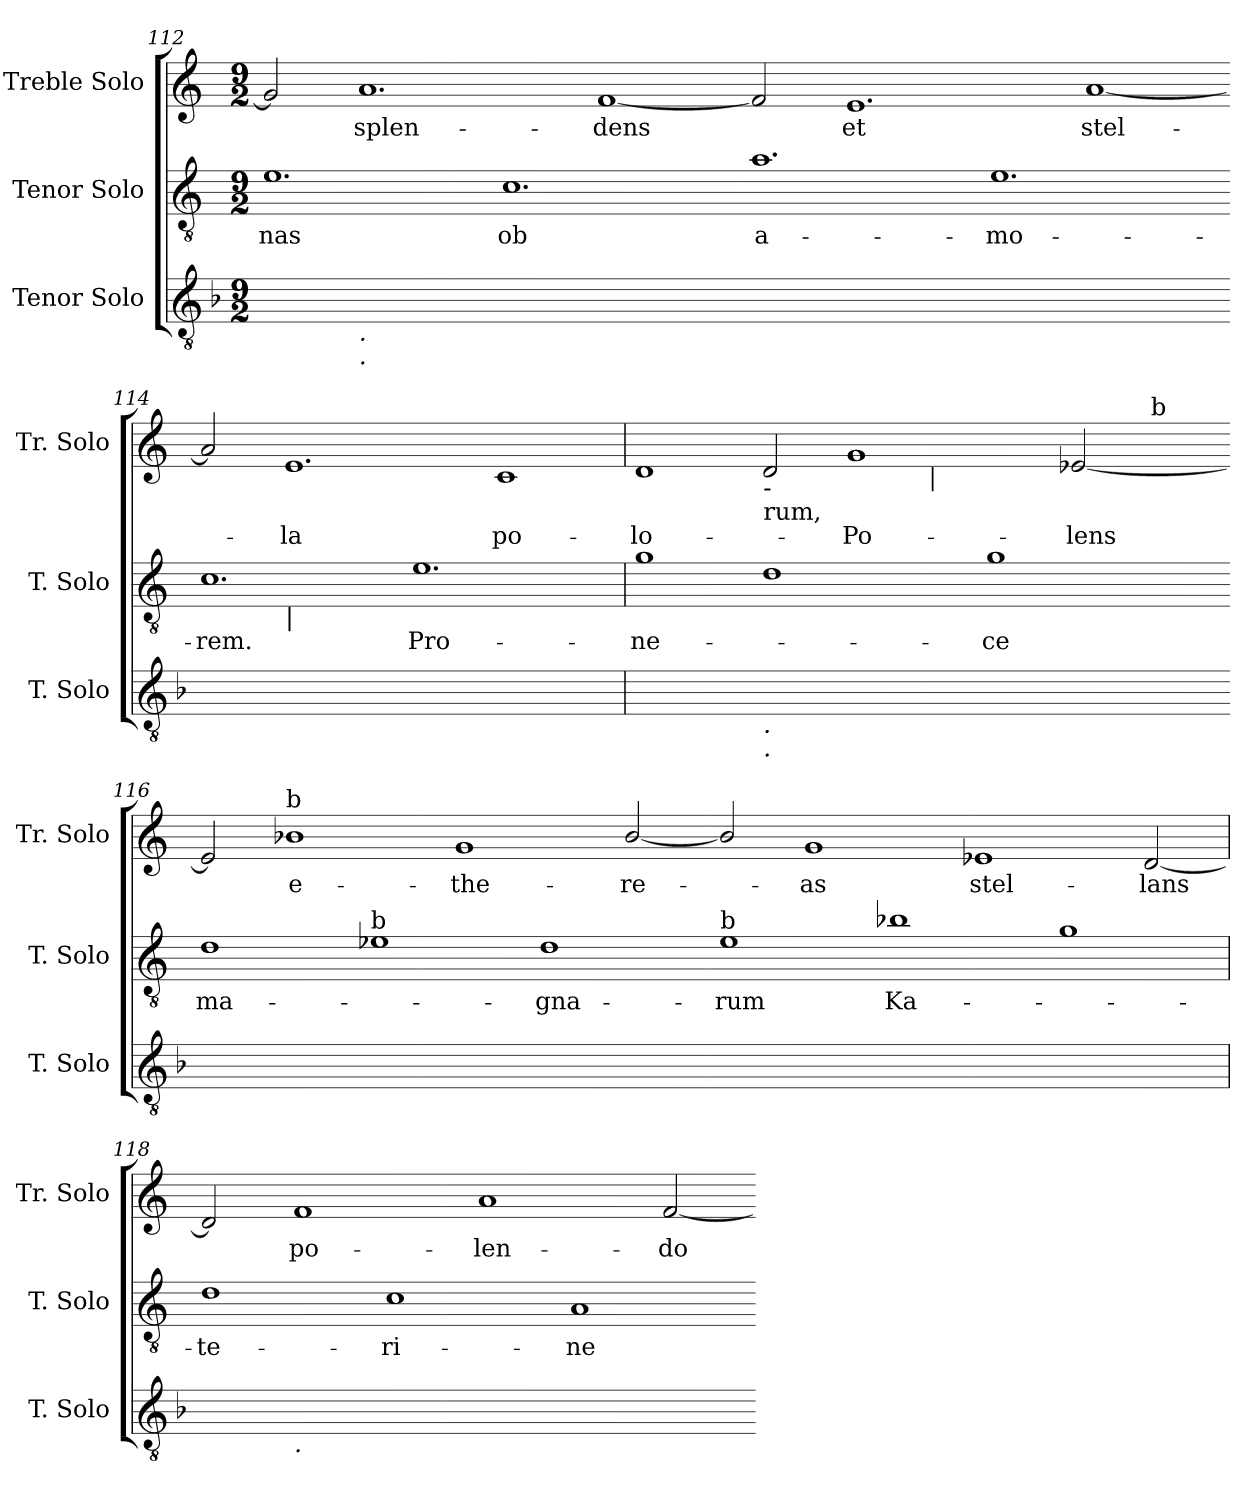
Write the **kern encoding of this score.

**kern	**kern	**text	**kern	**text
*part3	*part2	*part2	*part1	*part1
*staff3	*staff2	*staff2	*staff1	*staff1
*I"Tenor Solo	*I"Tenor Solo	*	*I"Treble Solo	*
*I'T. Solo	*I'T. Solo	*	*I'Tr. Solo	*
*clefGv2	*clefGv2	*	*clefG2	*
*ITrd7c12	*ITrd7c12	*	*	*
*k[b-]	*k[]	*	*k[]	*
*F:	*C:	*	*C:	*
*M9/2	*M9/2	*	*M9/2	*
=112	=112	=112	=112	=112
!	!	!LO:LY:b:color=#000000	!	!
*^	*	*	*	*
[<0.AAiyy	2ryy	1.Ei	-nas	2gi/]	.
!	!LO:TX:b:i:t=.	!	!	!	!
!	!LO:TX:b:i:t=.	!	!	!	!
!	!	!	!	!	!LO:LY:b:color=#000000
.	1ryy	.	.	1.ai	splen-
!	!	!	!LO:LY:b:color=#000000	!	!
.	1.ryy	1.Ci	ob	.	.
!	!	!	!	!	!LO:LY:b:color=#000000
.	.	.	.	[<1fi	-dens
*v	*v	*	*	*	*
=113-	=113-	=113-	=113-	=113-
*^	*	*	*	*
!	!	!	!LO:LY:b:color=#000000	!	!
*v	*v	*	*	*	*
0.AAiyy_<	1.Ai	a-	2fi/]	.
!	!	!	!	!LO:LY:b:color=#000000
.	.	.	1.ei	et
!	!	!LO:LY:b:color=#000000	!	!
.	1.Ei	-mo-	.	.
!	!	!	!	!LO:LY:b:color=#000000
.	.	.	[<1ai	stel-
=114-	=114-	=114-	=114-	=114-
!	!	!LO:LY:b:color=#000000	!	!
*	*^	*	*	*
0.AAiyy]	1.Ci	2ryy	-rem.	2ai/]	.
!	!	!LO:TX:b:i:t=|	!	!	!
!	!	!	!	!	!LO:LY:b:color=#000000
.	.	1ryy	.	1.ei	-la
!	!	!	!LO:LY:b:color=#000000	!	!
.	1.Ei	1.ryy	Pro-	.	.
!	!	!	!	!	!LO:LY:b:color=#000000
.	.	.	.	1ci	po-
*	*v	*v	*	*	*
!!LO:LB:g=z
=115	=115	=115	=115	=115
*	*^	*	*	*
!	!	!	!LO:LY:b:color=#000000	!	!
*	*v	*v	*	*	*
*	*^	*	*	*
!	!	!	!	!LO:TX:b:i:t=-	!
!	!LO:TX:b:i:t=-	!	!	!	!
!	!	!	!	!	!LO:LY:b:color=#000000
*^	*	*	*	*^	*
*	*	*v	*v	*	*	*^	*
[<0.GGiyy	1ryy	1Gi	-ne-	1di	1ryy	1ryy	-lo-
!	!	!	!	!LO:TX:b:i:t=-	!	!	!
!	!	!	!	!LO:TX:b:t=rum,	!	!	!
!	!LO:TX:b:i:t=.	!	!	!	!	!	!
!	!LO:TX:b:i:t=.	!	!	!	!	!	!
.	0ryy	1Di	.	2di/	2ryy	1ryy	.
!	!	!	!	!	!	!	!LO:LY:b:color=#000000
.	.	.	.	1gi	8ryy	.	-Po-
.	.	.	.	.	16ryy	.	.
.	.	.	.	.	32ryy	.	.
.	.	.	.	.	256.ryy	.	.
!	!	!	!	!	!LO:TX:b:i:t=|	!	!
.	.	.	.	.	1ryy	.	.
!	!	!	!LO:LY:b:color=#000000	!	!	!	!
.	.	1Gi	-ce	.	.	2ryy	.
!	!	!	!	!	!	!	!LO:LY:b:color=#000000
.	.	.	.	[<2e-i/	.	8ryy	-lens
.	.	.	.	.	.	16ryy	.
.	.	.	.	.	.	32ryy	.
.	.	.	.	.	.	256ryy	.
!	!	!	!	!	!	!LO:TX:a:t=b	!
.	.	.	.	.	.	4ryy	.
.	.	.	.	.	4ryy	.	.
.	.	.	.	.	.	64..ryy	.
.	.	.	.	.	64ryy	.	.
.	.	.	.	.	128ryy	.	.
.	.	.	.	.	512ryy	.	.
*v	*v	*	*	*v	*v	*v	*
=116-	=116-	=116-	=116-	=116-
*^	*	*	*^	*
*	*	*	*	*	*^	*
!	!	!	!LO:LY:b:color=#000000	!	!	!	!
*v	*v	*	*	*v	*v	*v	*
0.GGiyy_<	1Di	ma-	2e-i/]	.
!	!	!	!LO:TX:a:t=b	!
!	!	!	!	!LO:LY:b:color=#000000
.	.	.	1b-i	e-
!	!LO:TX:a:t=b	!	!	!
.	1E-i	.	.	.
!	!	!	!	!LO:LY:b:color=#000000
.	.	.	1gi	-the-
!	!	!LO:LY:b:color=#000000	!	!
.	1Di	-gna-	.	.
!	!	!	!	!LO:LY:b:color=#000000
.	.	.	[<2b-i/	-re-
=117-	=117-	=117-	=117-	=117-
!	!LO:TX:a:t=b	!	!	!
!	!	!LO:LY:b:color=#000000	!	!
0.GGiyy]	1E-i	-rum	2b-i/]	.
!	!	!	!	!LO:LY:b:color=#000000
.	.	.	1gi	-as
!	!	!LO:LY:b:color=#000000	!	!
.	1B-i	Ka-	.	.
!	!	!	!	!LO:LY:b:color=#000000
.	.	.	1e-Xi	stel-
.	1Gi	.	.	.
!	!	!	!	!LO:LY:b:color=#000000
.	.	.	[<2di/	-lans
=118	=118	=118	=118	=118
!	!	!LO:LY:b:color=#000000	!	!
*^	*	*	*	*
[<0.FFiyy	2ryy	1Di	-te-	2di/]	.
!	!LO:TX:b:i:t=.	!	!	!	!
!	!	!	!	!	!LO:LY:b:color=#000000
.	1ryy	.	.	1fi	po-
!	!	!	!LO:LY:b:color=#000000	!	!
.	.	1Ci	-ri-	.	.
!	!	!	!	!	!LO:LY:b:color=#000000
.	1.ryy	.	.	1ai	-len-
!	!	!	!LO:LY:b:color=#000000	!	!
.	.	1AAi	-ne	.	.
!	!	!	!	!	!LO:LY:b:color=#000000
.	.	.	.	[<2fi/	-do
*v	*v	*	*	*	*
=-	=-	=-	=-	=-
*-	*-	*-	*-	*-
